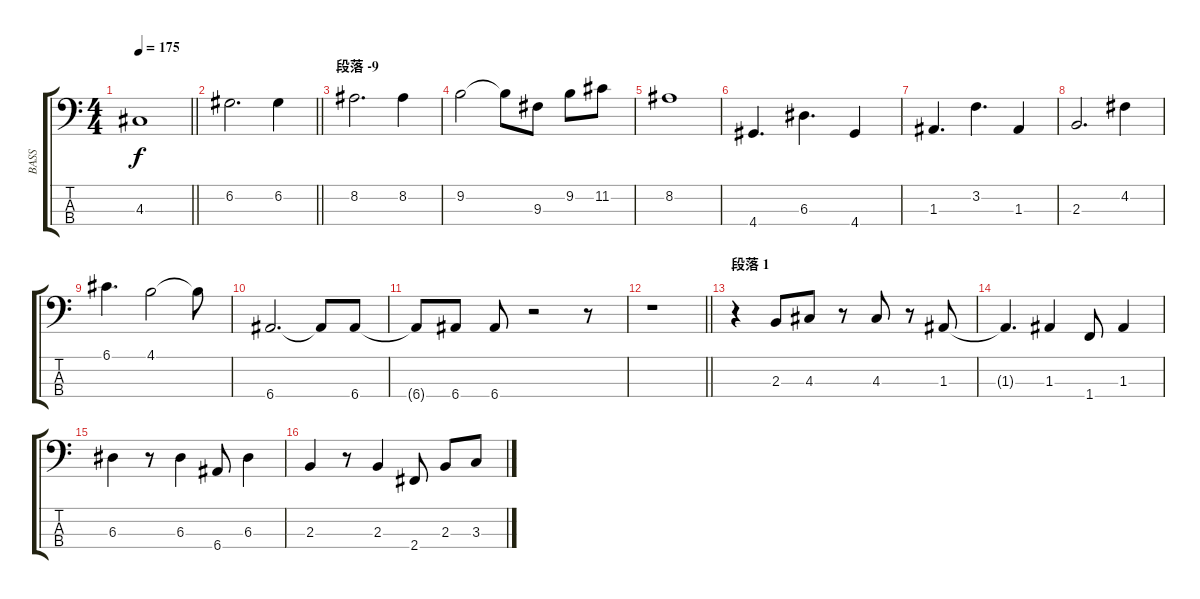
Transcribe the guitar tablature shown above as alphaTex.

\track ("BASS" "BASS") {instrument electricbassfinger}
\staff {score tabs}
\tuning (G2 D2 A1 E1) {hide}
\ts (4 4)
\tempo 175
\clef f4
\barLineRight lightlight
\ks c
4.3.1{dy f} |
\barLineRight lightlight
6.2.2{d} 6.2.4 |
\section ("" "段落 -9")
8.2.2{d} 8.2.4 |
9.2.2 9.2{t}.8 9.3.8 9.2.8 11.2.8 |
8.2.1 |
4.4.4{d} 6.3.4{d} 4.4.4 |
1.3.4{d} 3.2.4{d} 1.3.4 |
2.3.2{d} 4.2.4 |
6.1.4{d} 4.1.2 4.1{t}.8 |
6.4.2{d} 6.4{t}.8 6.4.8 |
6.4{t}.8 6.4.8 6.4.8 r.2 r.8 |
\barLineRight lightlight
r.1 |
\section ("" "段落 1")
r.4 2.3.8 4.3.8 r.8 4.3.8 r.8 1.3.8 |
1.3{t}.4{d} 1.3.4 1.4.8 1.3.4 |
6.3.4 r.8 6.3.4 6.4.8 6.3.4 |
2.3.4 r.8 2.3.4 2.4.8 2.3.8 3.3.8
